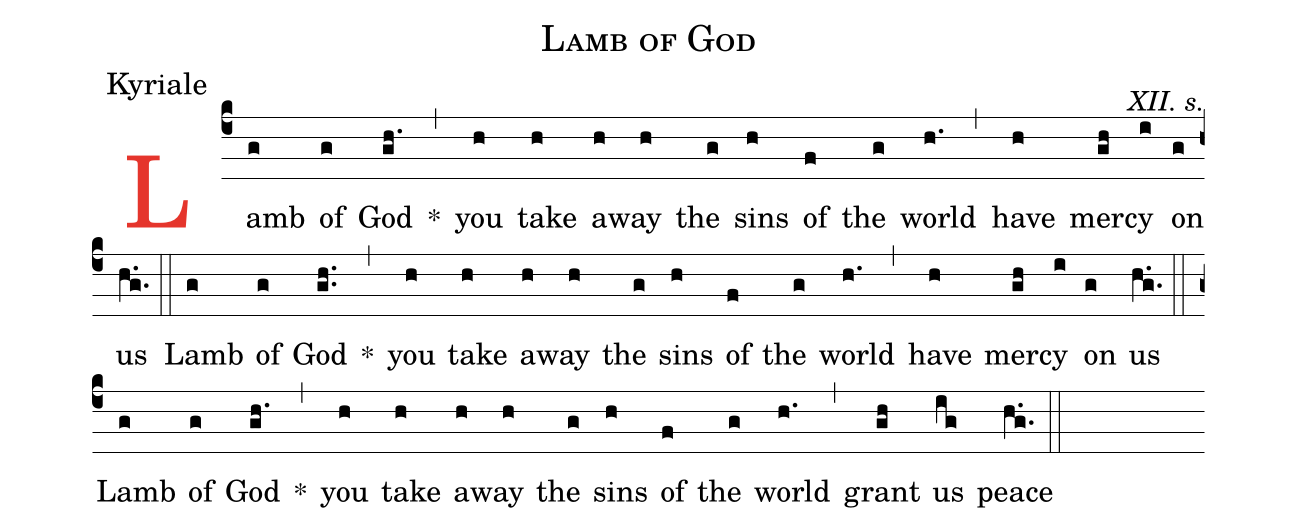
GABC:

name:Lamb of God;
office-part:Kyriale;
commentary:XII. s.;
%%
(c4) <c>L</c>amb(g) of(g) God(gh.) *(,) you(h) take(h) a(h)way(h) the(g) sins(h) of(f) the(g) world(h.) (,)
have(h) mer(gh)cy(i) on(g) us(h.g.) (::)
Lamb(g) of(g) God(g.h.) *(,) you(h) take(h) a(h)way(h) the(g) sins(h) of(f) the(g) world(h.) (,)
have(h) mer(gh)cy(i) on(g) us(h.g.) (::)
Lamb(g) of(g) God(gh.) *(,) you(h) take(h) a(h)way(h) the(g) sins(h) of(f) the(g) world(h.) (,) grant(gh) us(ig) peace(h.g.) (::)
